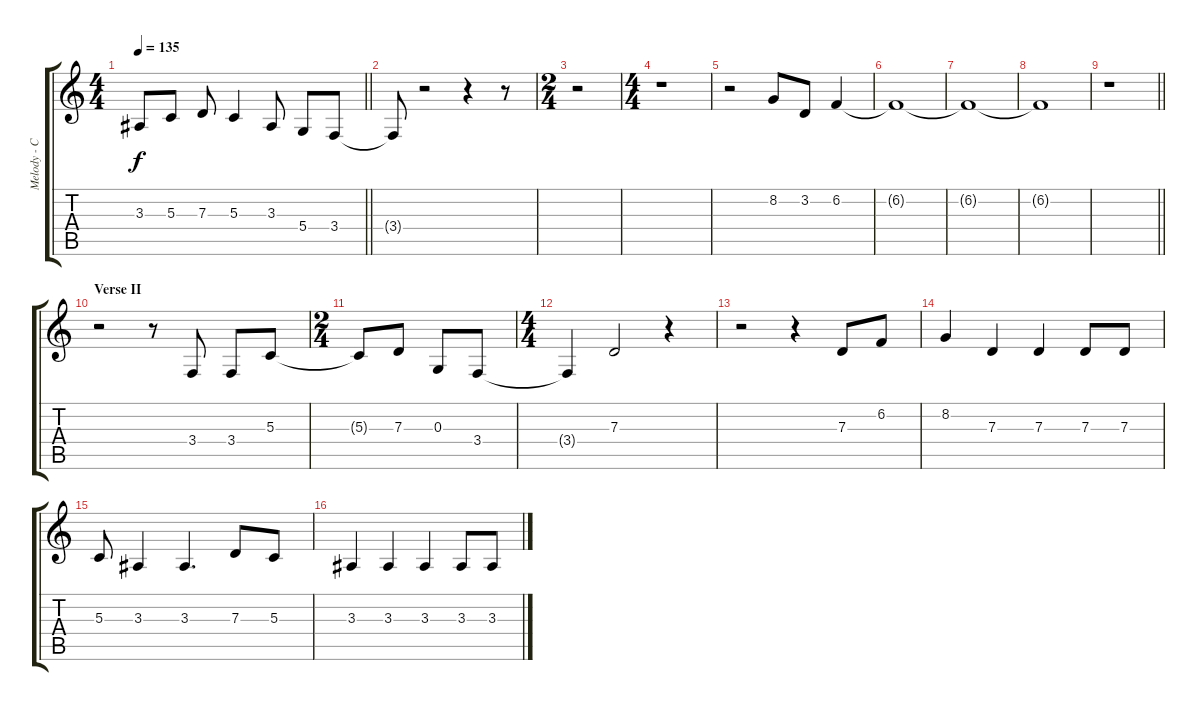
\track ("Melody - Chris" "Melody - C") {instrument clarinet}
\staff {score tabs}
\tuning (E4 B3 G3 D3 A2 E2) {hide}
\ts (4 4)
\tempo 135
\clef g2
\barLineRight lightlight
\ks c
3.3.8{dy f} 5.3.8 7.3.8 5.3.4 3.3.8 5.4.8 3.4.8 |
\section ("" "")
3.4{t}.8 r.2 r.4 r.8 |
\ts (2 4)
r.2 |
\ts (4 4)
r.1 |
r.2{volume 16} 8.2.8 3.2.8 6.2.4 |
6.2{t}.1 |
6.2{t}.1{volume 0} |
6.2{t}.1 |
\barLineRight lightlight
r.1 |
\section ("" "Verse II")
r.2{volume 11} r.8 3.4.8 3.4.8 5.3.8 |
\ts (2 4)
5.3{t}.8 7.3.8 0.3.8 3.4.8 |
\ts (4 4)
3.4{t}.4 7.3.2 r.4 |
r.2 r.4 7.3.8 6.2.8 |
8.2.4 7.3.4 7.3.4 7.3.8 7.3.8 |
5.3.8 3.3.4 3.3.4{d} 7.3.8 5.3.8 |
3.3.4 3.3.4 3.3.4 3.3.8 3.3.8
